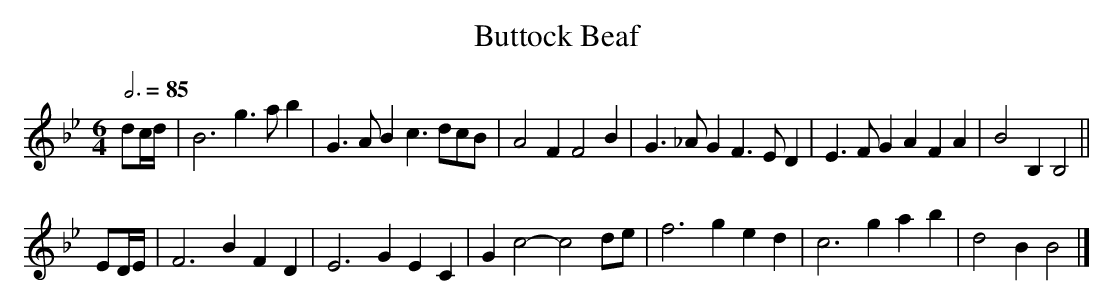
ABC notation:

X:1
T:Buttock Beaf
M:6/4
L:1/4
Q:3/4=85
K:GMIN
d/c/4d/4|B3g>ab|G>ABc>dc/B/|A2FF2B|G>_AGF>ED|E>FGAFA|B2B,B,2||
E/D/4E/4|F3BFD|E3GEC|G c2-c2 d/e/|f3ged|c3gab|d2BB2|]
